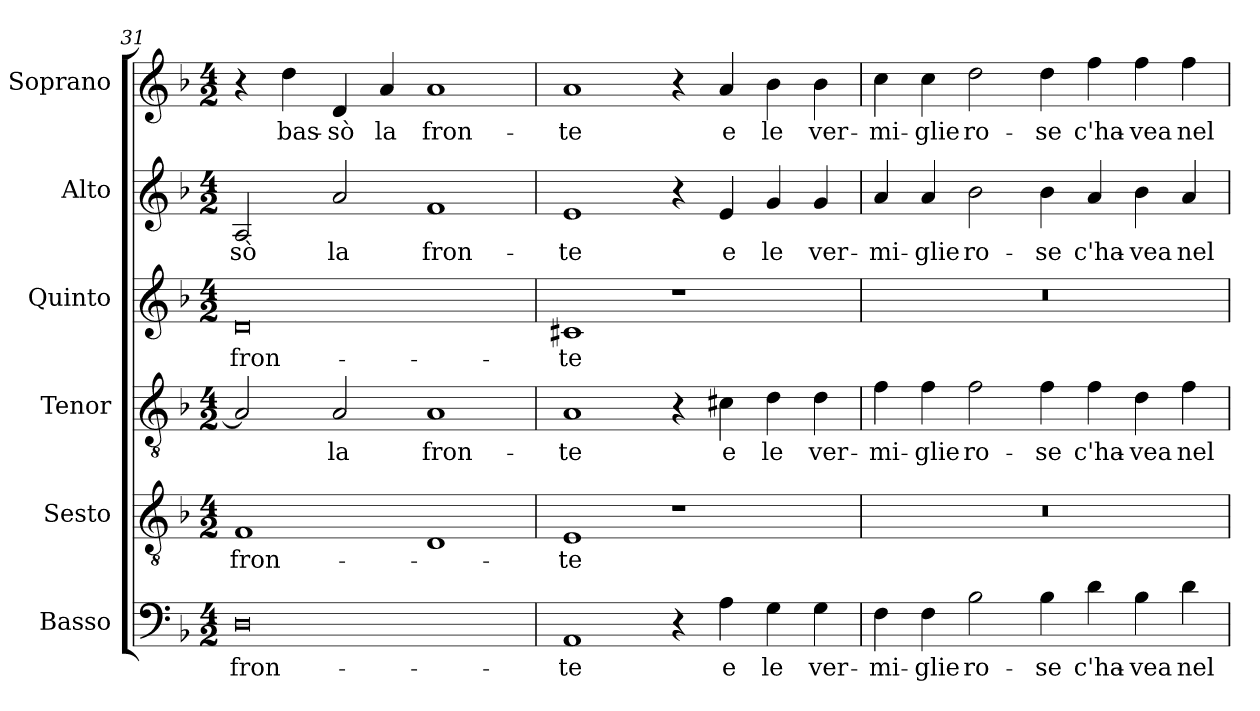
**kern	**text	**kern	**text	**kern	**text	**kern	**text	**kern	**text	**kern	**text
*part6	*part6	*part5	*part5	*part4	*part4	*part3	*part3	*part2	*part2	*part1	*part1
*staff6	*staff6	*staff5	*staff5	*staff4	*staff4	*staff3	*staff3	*staff2	*staff2	*staff1	*staff1
*I"Basso	*	*I"Sesto	*	*I"Tenor	*	*I"Quinto	*	*I"Alto	*	*I"Soprano	*
*	*	*I'T.	*	*I'T.	*	*	*	*I'A.	*	*I'Sop.	*
*clefF4	*	*clefGv2	*	*clefGv2	*	*clefG2	*	*clefG2	*	*clefG2	*
*	*	*ITrd7c12	*	*ITrd7c12	*	*	*	*	*	*	*
*k[b-]	*	*k[b-]	*	*k[b-]	*	*k[b-]	*	*k[b-]	*	*k[b-]	*
*F:	*	*F:	*	*F:	*	*F:	*	*F:	*	*F:	*
*M4/2	*	*M4/2	*	*M4/2	*	*M4/2	*	*M4/2	*	*M4/2	*
=31	=31	=31	=31	=31	=31	=31	=31	=31	=31	=31	=31
!	!LO:LY:b:color=#000000	!	!	!	!	!	!	!	!	!	!
!	!	!	!LO:LY:b:color=#000000	!	!	!	!	!	!	!	!
!	!	!	!	!	!	!	!LO:LY:b:color=#000000	!	!	!	!
!	!	!	!	!	!	!	!	!	!LO:LY:b:color=#000000	!	!
0Di	fron-	1FFi	fron-	2AAi/]	.	0di	fron-	2Ai/	-sò	4r	.
!	!	!	!	!	!	!	!	!	!	!	!LO:LY:b:color=#000000
.	.	.	.	.	.	.	.	.	.	4ddi\	bas-
!	!	!	!	!	!LO:LY:b:color=#000000	!	!	!	!	!	!
!	!	!	!	!	!	!	!	!	!LO:LY:b:color=#000000	!	!
!	!	!	!	!	!	!	!	!	!	!	!LO:LY:b:color=#000000
.	.	.	.	2AAi/	la	.	.	2ai/	la	4di/	-sò
!	!	!	!	!	!	!	!	!	!	!	!LO:LY:b:color=#000000
.	.	.	.	.	.	.	.	.	.	4ai/	la
!	!	!	!	!	!LO:LY:b:color=#000000	!	!	!	!	!	!
!	!	!	!	!	!	!	!	!	!LO:LY:b:color=#000000	!	!
!	!	!	!	!	!	!	!	!	!	!	!LO:LY:b:color=#000000
.	.	1DDi	.	1AAi	fron-	.	.	1fi	fron-	1ai	fron-
=32	=32	=32	=32	=32	=32	=32	=32	=32	=32	=32	=32
!	!LO:LY:b:color=#000000	!	!	!	!	!	!	!	!	!	!
!	!	!	!LO:LY:b:color=#000000	!	!	!	!	!	!	!	!
!	!	!	!	!	!LO:LY:b:color=#000000	!	!	!	!	!	!
!	!	!	!	!	!	!	!LO:LY:b:color=#000000	!	!	!	!
!	!	!	!	!	!	!	!	!	!LO:LY:b:color=#000000	!	!
!	!	!	!	!	!	!	!	!	!	!	!LO:LY:b:color=#000000
1AAi	-te	1EEi	-te	1AAi	-te	1c#Xi	-te	1ei	-te	1ai	-te
4r	.	1r	.	4r	.	1r	.	4r	.	4r	.
!	!LO:LY:b:color=#000000	!	!	!	!	!	!	!	!	!	!
!	!	!	!	!	!LO:LY:b:color=#000000	!	!	!	!	!	!
!	!	!	!	!	!	!	!	!	!LO:LY:b:color=#000000	!	!
!	!	!	!	!	!	!	!	!	!	!	!LO:LY:b:color=#000000
4Ai\	e	.	.	4C#Xi\	e	.	.	4ei/	e	4ai/	e
!	!LO:LY:b:color=#000000	!	!	!	!	!	!	!	!	!	!
!	!	!	!	!	!LO:LY:b:color=#000000	!	!	!	!	!	!
!	!	!	!	!	!	!	!	!	!LO:LY:b:color=#000000	!	!
!	!	!	!	!	!	!	!	!	!	!	!LO:LY:b:color=#000000
4Gi\	le	.	.	4Di\	le	.	.	4gi/	le	4b-i\	le
!	!LO:LY:b:color=#000000	!	!	!	!	!	!	!	!	!	!
!	!	!	!	!	!LO:LY:b:color=#000000	!	!	!	!	!	!
!	!	!	!	!	!	!	!	!	!LO:LY:b:color=#000000	!	!
!	!	!	!	!	!	!	!	!	!	!	!LO:LY:b:color=#000000
4Gi\	ver-	.	.	4Di\	ver-	.	.	4gi/	ver-	4b-i\	ver-
=33	=33	=33	=33	=33	=33	=33	=33	=33	=33	=33	=33
!	!LO:LY:b:color=#000000	!LO:N:vis=1	!	!	!	!	!	!	!	!	!
!	!	!	!	!	!LO:LY:b:color=#000000	!LO:N:vis=1	!	!	!	!	!
!	!	!	!	!	!	!	!	!	!LO:LY:b:color=#000000	!	!
!	!	!	!	!	!	!	!	!	!	!	!LO:LY:b:color=#000000
4Fi\	-mi-	0r	.	4Fi\	-mi-	0r	.	4ai/	-mi-	4cci\	-mi-
!	!LO:LY:b:color=#000000	!	!	!	!	!	!	!	!	!	!
!	!	!	!	!	!LO:LY:b:color=#000000	!	!	!	!	!	!
!	!	!	!	!	!	!	!	!	!LO:LY:b:color=#000000	!	!
!	!	!	!	!	!	!	!	!	!	!	!LO:LY:b:color=#000000
4Fi\	-glie	.	.	4Fi\	-glie	.	.	4ai/	-glie	4cci\	-glie
!	!LO:LY:b:color=#000000	!	!	!	!	!	!	!	!	!	!
!	!	!	!	!	!LO:LY:b:color=#000000	!	!	!	!	!	!
!	!	!	!	!	!	!	!	!	!LO:LY:b:color=#000000	!	!
!	!	!	!	!	!	!	!	!	!	!	!LO:LY:b:color=#000000
2B-i\	ro-	.	.	2Fi\	ro-	.	.	2b-i\	ro-	2ddi\	ro-
!	!LO:LY:b:color=#000000	!	!	!	!	!	!	!	!	!	!
!	!	!	!	!	!LO:LY:b:color=#000000	!	!	!	!	!	!
!	!	!	!	!	!	!	!	!	!LO:LY:b:color=#000000	!	!
!	!	!	!	!	!	!	!	!	!	!	!LO:LY:b:color=#000000
4B-i\	-se	.	.	4Fi\	-se	.	.	4b-i\	-se	4ddi\	-se
!	!LO:LY:b:color=#000000	!	!	!	!	!	!	!	!	!	!
!	!	!	!	!	!LO:LY:b:color=#000000	!	!	!	!	!	!
!	!	!	!	!	!	!	!	!	!LO:LY:b:color=#000000	!	!
!	!	!	!	!	!	!	!	!	!	!	!LO:LY:b:color=#000000
4di\	c'ha-	.	.	4Fi\	c'ha-	.	.	4ai/	c'ha-	4ffi\	c'ha-
!	!LO:LY:b:color=#000000	!	!	!	!	!	!	!	!	!	!
!	!	!	!	!	!LO:LY:b:color=#000000	!	!	!	!	!	!
!	!	!	!	!	!	!	!	!	!LO:LY:b:color=#000000	!	!
!	!	!	!	!	!	!	!	!	!	!	!LO:LY:b:color=#000000
4B-i\	-vea	.	.	4Di\	-vea	.	.	4b-i\	-vea	4ffi\	-vea
!	!LO:LY:b:color=#000000	!	!	!	!	!	!	!	!	!	!
!	!	!	!	!	!LO:LY:b:color=#000000	!	!	!	!	!	!
!	!	!	!	!	!	!	!	!	!LO:LY:b:color=#000000	!	!
!	!	!	!	!	!	!	!	!	!	!	!LO:LY:b:color=#000000
4di\	nel	.	.	4Fi\	nel	.	.	4ai/	nel	4ffi\	nel
=	=	=	=	=	=	=	=	=	=	=	=
*-	*-	*-	*-	*-	*-	*-	*-	*-	*-	*-	*-
